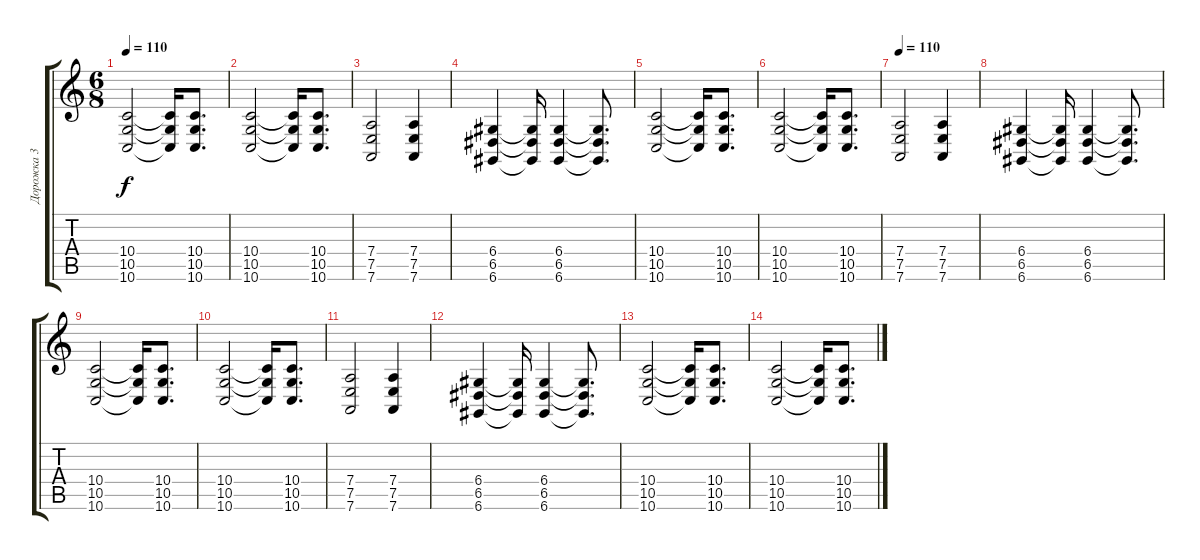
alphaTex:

\track ("Дорожка 3" "Дорожка 3") {instrument lead2sawtooth}
\staff {score tabs}
\tuning (E4 B3 G3 D3 A2 D2) {hide}
\ts (6 8)
\tempo 110
\clef g2
\ks c
(10.4 10.5 10.6).2{dy f} (10.4{t} 10.5{t} 10.6{t}).16 (10.4 10.5 10.6).8{d} |
(10.4 10.5 10.6).2 (10.4{t} 10.5{t} 10.6{t}).16 (10.4 10.5 10.6).8{d} |
(7.4 7.5 7.6).2 (7.4 7.5 7.6).4 |
(6.4 6.5 6.6).4 (6.4{t} 6.5{t} 6.6{t}).16 (6.4 6.5 6.6).4 (6.4{t} 6.5{t} 6.6{t}).8{d} |
(10.4 10.5 10.6).2 (10.4{t} 10.5{t} 10.6{t}).16 (10.4 10.5 10.6).8{d} |
(10.4 10.5 10.6).2 (10.4{t} 10.5{t} 10.6{t}).16 (10.4 10.5 10.6).8{d} |
\tempo 110
(7.4 7.5 7.6).2 (7.4 7.5 7.6).4 |
(6.4 6.5 6.6).4 (6.4{t} 6.5{t} 6.6{t}).16 (6.4 6.5 6.6).4 (6.4{t} 6.5{t} 6.6{t}).8{d} |
(10.4 10.5 10.6).2 (10.4{t} 10.5{t} 10.6{t}).16 (10.4 10.5 10.6).8{d} |
(10.4 10.5 10.6).2 (10.4{t} 10.5{t} 10.6{t}).16 (10.4 10.5 10.6).8{d} |
(7.4 7.5 7.6).2 (7.4 7.5 7.6).4 |
(6.4 6.5 6.6).4 (6.4{t} 6.5{t} 6.6{t}).16 (6.4 6.5 6.6).4 (6.4{t} 6.5{t} 6.6{t}).8{d} |
(10.4 10.5 10.6).2 (10.4{t} 10.5{t} 10.6{t}).16 (10.4 10.5 10.6).8{d} |
(10.4 10.5 10.6).2 (10.4{t} 10.5{t} 10.6{t}).16 (10.4 10.5 10.6).8{d}
